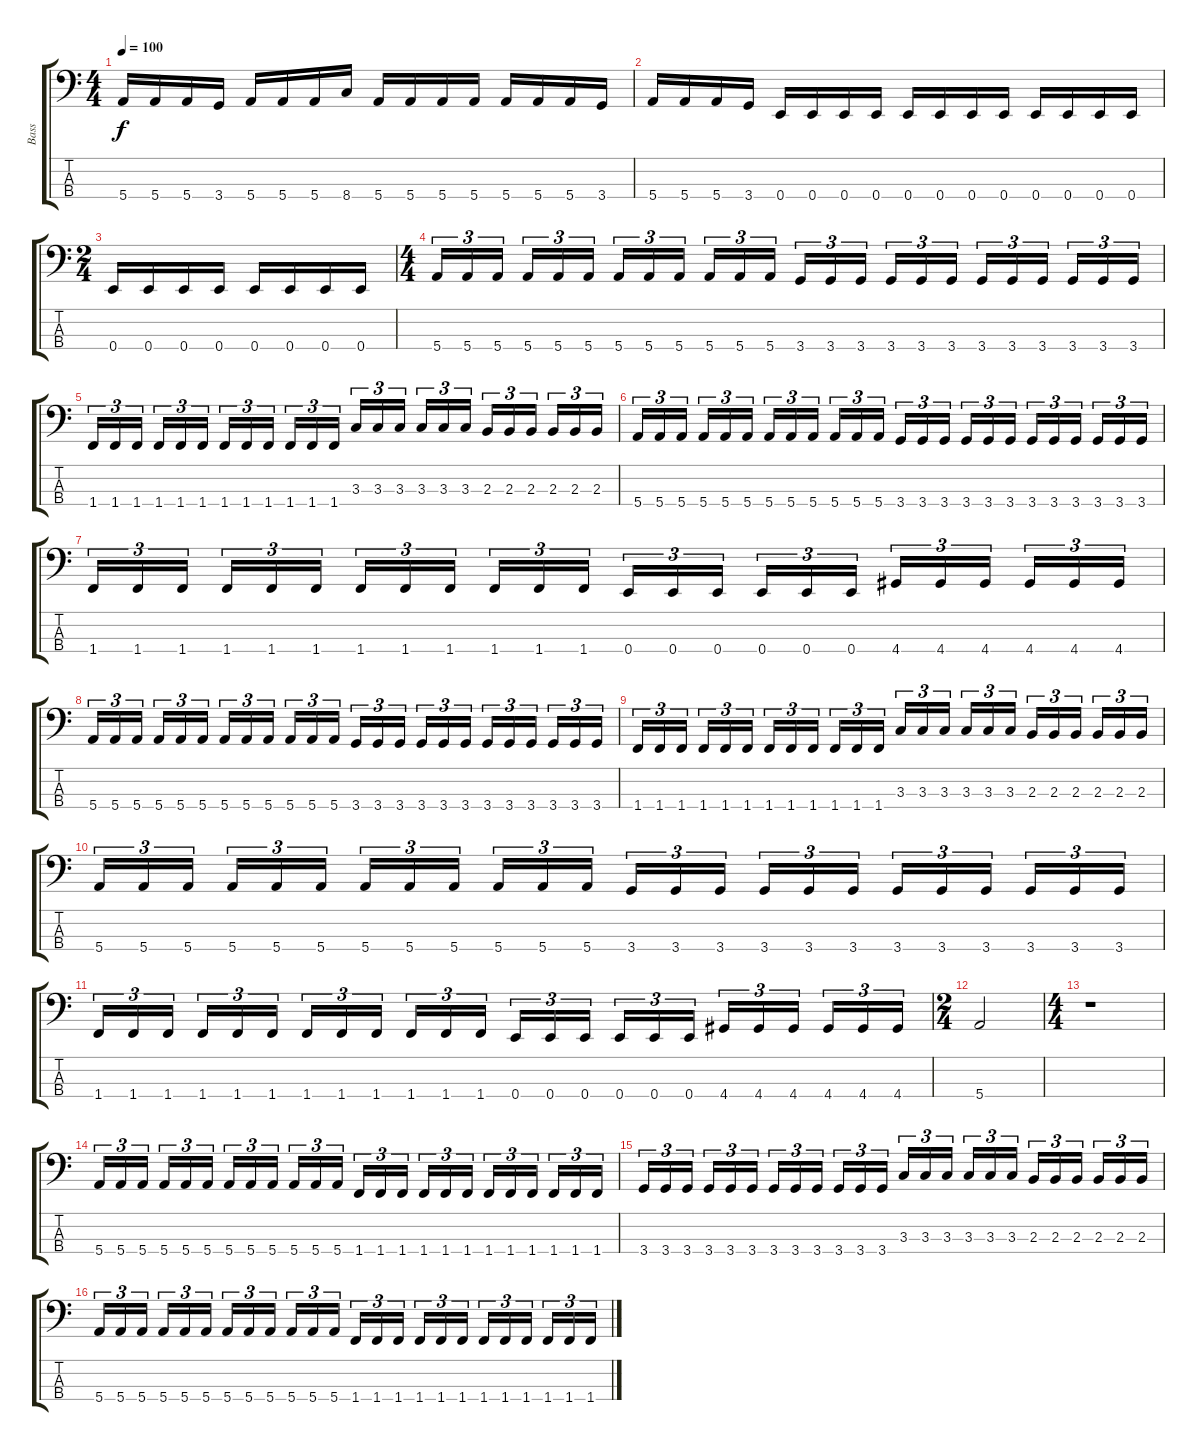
\track ("Bass" "Bass") {instrument electricbasspick}
\staff {score tabs}
\tuning (G2 D2 A1 E1) {hide}
\ts (4 4)
\tempo 100
\clef f4
\ks c
5.4.16{dy f} 5.4.16 5.4.16 3.4.16 5.4.16 5.4.16 5.4.16 8.4.16 5.4.16 5.4.16 5.4.16 5.4.16 5.4.16 5.4.16 5.4.16 3.4.16 |
5.4.16 5.4.16 5.4.16 3.4.16 0.4.16 0.4.16 0.4.16 0.4.16 0.4.16 0.4.16 0.4.16 0.4.16 0.4.16 0.4.16 0.4.16 0.4.16 |
\ts (2 4)
0.4.16 0.4.16 0.4.16 0.4.16 0.4.16 0.4.16 0.4.16 0.4.16 |
\ts (4 4)
5.4.16{tu (3 2)} 5.4.16{tu (3 2)} 5.4.16{tu (3 2)} 5.4.16{tu (3 2)} 5.4.16{tu (3 2)} 5.4.16{tu (3 2)} 5.4.16{tu (3 2)} 5.4.16{tu (3 2)} 5.4.16{tu (3 2)} 5.4.16{tu (3 2)} 5.4.16{tu (3 2)} 5.4.16{tu (3 2)} 3.4.16{tu (3 2)} 3.4.16{tu (3 2)} 3.4.16{tu (3 2)} 3.4.16{tu (3 2)} 3.4.16{tu (3 2)} 3.4.16{tu (3 2)} 3.4.16{tu (3 2)} 3.4.16{tu (3 2)} 3.4.16{tu (3 2)} 3.4.16{tu (3 2)} 3.4.16{tu (3 2)} 3.4.16{tu (3 2)} |
1.4.16{tu (3 2)} 1.4.16{tu (3 2)} 1.4.16{tu (3 2)} 1.4.16{tu (3 2)} 1.4.16{tu (3 2)} 1.4.16{tu (3 2)} 1.4.16{tu (3 2)} 1.4.16{tu (3 2)} 1.4.16{tu (3 2)} 1.4.16{tu (3 2)} 1.4.16{tu (3 2)} 1.4.16{tu (3 2)} 3.3.16{tu (3 2)} 3.3.16{tu (3 2)} 3.3.16{tu (3 2)} 3.3.16{tu (3 2)} 3.3.16{tu (3 2)} 3.3.16{tu (3 2)} 2.3.16{tu (3 2)} 2.3.16{tu (3 2)} 2.3.16{tu (3 2)} 2.3.16{tu (3 2)} 2.3.16{tu (3 2)} 2.3.16{tu (3 2)} |
5.4.16{tu (3 2)} 5.4.16{tu (3 2)} 5.4.16{tu (3 2)} 5.4.16{tu (3 2)} 5.4.16{tu (3 2)} 5.4.16{tu (3 2)} 5.4.16{tu (3 2)} 5.4.16{tu (3 2)} 5.4.16{tu (3 2)} 5.4.16{tu (3 2)} 5.4.16{tu (3 2)} 5.4.16{tu (3 2)} 3.4.16{tu (3 2)} 3.4.16{tu (3 2)} 3.4.16{tu (3 2)} 3.4.16{tu (3 2)} 3.4.16{tu (3 2)} 3.4.16{tu (3 2)} 3.4.16{tu (3 2)} 3.4.16{tu (3 2)} 3.4.16{tu (3 2)} 3.4.16{tu (3 2)} 3.4.16{tu (3 2)} 3.4.16{tu (3 2)} |
1.4.16{tu (3 2)} 1.4.16{tu (3 2)} 1.4.16{tu (3 2)} 1.4.16{tu (3 2)} 1.4.16{tu (3 2)} 1.4.16{tu (3 2)} 1.4.16{tu (3 2)} 1.4.16{tu (3 2)} 1.4.16{tu (3 2)} 1.4.16{tu (3 2)} 1.4.16{tu (3 2)} 1.4.16{tu (3 2)} 0.4.16{tu (3 2)} 0.4.16{tu (3 2)} 0.4.16{tu (3 2)} 0.4.16{tu (3 2)} 0.4.16{tu (3 2)} 0.4.16{tu (3 2)} 4.4.16{tu (3 2)} 4.4.16{tu (3 2)} 4.4.16{tu (3 2)} 4.4.16{tu (3 2)} 4.4.16{tu (3 2)} 4.4.16{tu (3 2)} |
5.4.16{tu (3 2)} 5.4.16{tu (3 2)} 5.4.16{tu (3 2)} 5.4.16{tu (3 2)} 5.4.16{tu (3 2)} 5.4.16{tu (3 2)} 5.4.16{tu (3 2)} 5.4.16{tu (3 2)} 5.4.16{tu (3 2)} 5.4.16{tu (3 2)} 5.4.16{tu (3 2)} 5.4.16{tu (3 2)} 3.4.16{tu (3 2)} 3.4.16{tu (3 2)} 3.4.16{tu (3 2)} 3.4.16{tu (3 2)} 3.4.16{tu (3 2)} 3.4.16{tu (3 2)} 3.4.16{tu (3 2)} 3.4.16{tu (3 2)} 3.4.16{tu (3 2)} 3.4.16{tu (3 2)} 3.4.16{tu (3 2)} 3.4.16{tu (3 2)} |
1.4.16{tu (3 2)} 1.4.16{tu (3 2)} 1.4.16{tu (3 2)} 1.4.16{tu (3 2)} 1.4.16{tu (3 2)} 1.4.16{tu (3 2)} 1.4.16{tu (3 2)} 1.4.16{tu (3 2)} 1.4.16{tu (3 2)} 1.4.16{tu (3 2)} 1.4.16{tu (3 2)} 1.4.16{tu (3 2)} 3.3.16{tu (3 2)} 3.3.16{tu (3 2)} 3.3.16{tu (3 2)} 3.3.16{tu (3 2)} 3.3.16{tu (3 2)} 3.3.16{tu (3 2)} 2.3.16{tu (3 2)} 2.3.16{tu (3 2)} 2.3.16{tu (3 2)} 2.3.16{tu (3 2)} 2.3.16{tu (3 2)} 2.3.16{tu (3 2)} |
5.4.16{tu (3 2)} 5.4.16{tu (3 2)} 5.4.16{tu (3 2)} 5.4.16{tu (3 2)} 5.4.16{tu (3 2)} 5.4.16{tu (3 2)} 5.4.16{tu (3 2)} 5.4.16{tu (3 2)} 5.4.16{tu (3 2)} 5.4.16{tu (3 2)} 5.4.16{tu (3 2)} 5.4.16{tu (3 2)} 3.4.16{tu (3 2)} 3.4.16{tu (3 2)} 3.4.16{tu (3 2)} 3.4.16{tu (3 2)} 3.4.16{tu (3 2)} 3.4.16{tu (3 2)} 3.4.16{tu (3 2)} 3.4.16{tu (3 2)} 3.4.16{tu (3 2)} 3.4.16{tu (3 2)} 3.4.16{tu (3 2)} 3.4.16{tu (3 2)} |
1.4.16{tu (3 2)} 1.4.16{tu (3 2)} 1.4.16{tu (3 2)} 1.4.16{tu (3 2)} 1.4.16{tu (3 2)} 1.4.16{tu (3 2)} 1.4.16{tu (3 2)} 1.4.16{tu (3 2)} 1.4.16{tu (3 2)} 1.4.16{tu (3 2)} 1.4.16{tu (3 2)} 1.4.16{tu (3 2)} 0.4.16{tu (3 2)} 0.4.16{tu (3 2)} 0.4.16{tu (3 2)} 0.4.16{tu (3 2)} 0.4.16{tu (3 2)} 0.4.16{tu (3 2)} 4.4.16{tu (3 2)} 4.4.16{tu (3 2)} 4.4.16{tu (3 2)} 4.4.16{tu (3 2)} 4.4.16{tu (3 2)} 4.4.16{tu (3 2)} |
\ts (2 4)
5.4.2 |
\ts (4 4)
r.1 |
5.4.16{tu (3 2)} 5.4.16{tu (3 2)} 5.4.16{tu (3 2)} 5.4.16{tu (3 2)} 5.4.16{tu (3 2)} 5.4.16{tu (3 2)} 5.4.16{tu (3 2)} 5.4.16{tu (3 2)} 5.4.16{tu (3 2)} 5.4.16{tu (3 2)} 5.4.16{tu (3 2)} 5.4.16{tu (3 2)} 1.4.16{tu (3 2)} 1.4.16{tu (3 2)} 1.4.16{tu (3 2)} 1.4.16{tu (3 2)} 1.4.16{tu (3 2)} 1.4.16{tu (3 2)} 1.4.16{tu (3 2)} 1.4.16{tu (3 2)} 1.4.16{tu (3 2)} 1.4.16{tu (3 2)} 1.4.16{tu (3 2)} 1.4.16{tu (3 2)} |
3.4.16{tu (3 2)} 3.4.16{tu (3 2)} 3.4.16{tu (3 2)} 3.4.16{tu (3 2)} 3.4.16{tu (3 2)} 3.4.16{tu (3 2)} 3.4.16{tu (3 2)} 3.4.16{tu (3 2)} 3.4.16{tu (3 2)} 3.4.16{tu (3 2)} 3.4.16{tu (3 2)} 3.4.16{tu (3 2)} 3.3.16{tu (3 2)} 3.3.16{tu (3 2)} 3.3.16{tu (3 2)} 3.3.16{tu (3 2)} 3.3.16{tu (3 2)} 3.3.16{tu (3 2)} 2.3.16{tu (3 2)} 2.3.16{tu (3 2)} 2.3.16{tu (3 2)} 2.3.16{tu (3 2)} 2.3.16{tu (3 2)} 2.3.16{tu (3 2)} |
5.4.16{tu (3 2)} 5.4.16{tu (3 2)} 5.4.16{tu (3 2)} 5.4.16{tu (3 2)} 5.4.16{tu (3 2)} 5.4.16{tu (3 2)} 5.4.16{tu (3 2)} 5.4.16{tu (3 2)} 5.4.16{tu (3 2)} 5.4.16{tu (3 2)} 5.4.16{tu (3 2)} 5.4.16{tu (3 2)} 1.4.16{tu (3 2)} 1.4.16{tu (3 2)} 1.4.16{tu (3 2)} 1.4.16{tu (3 2)} 1.4.16{tu (3 2)} 1.4.16{tu (3 2)} 1.4.16{tu (3 2)} 1.4.16{tu (3 2)} 1.4.16{tu (3 2)} 1.4.16{tu (3 2)} 1.4.16{tu (3 2)} 1.4.16{tu (3 2)}
